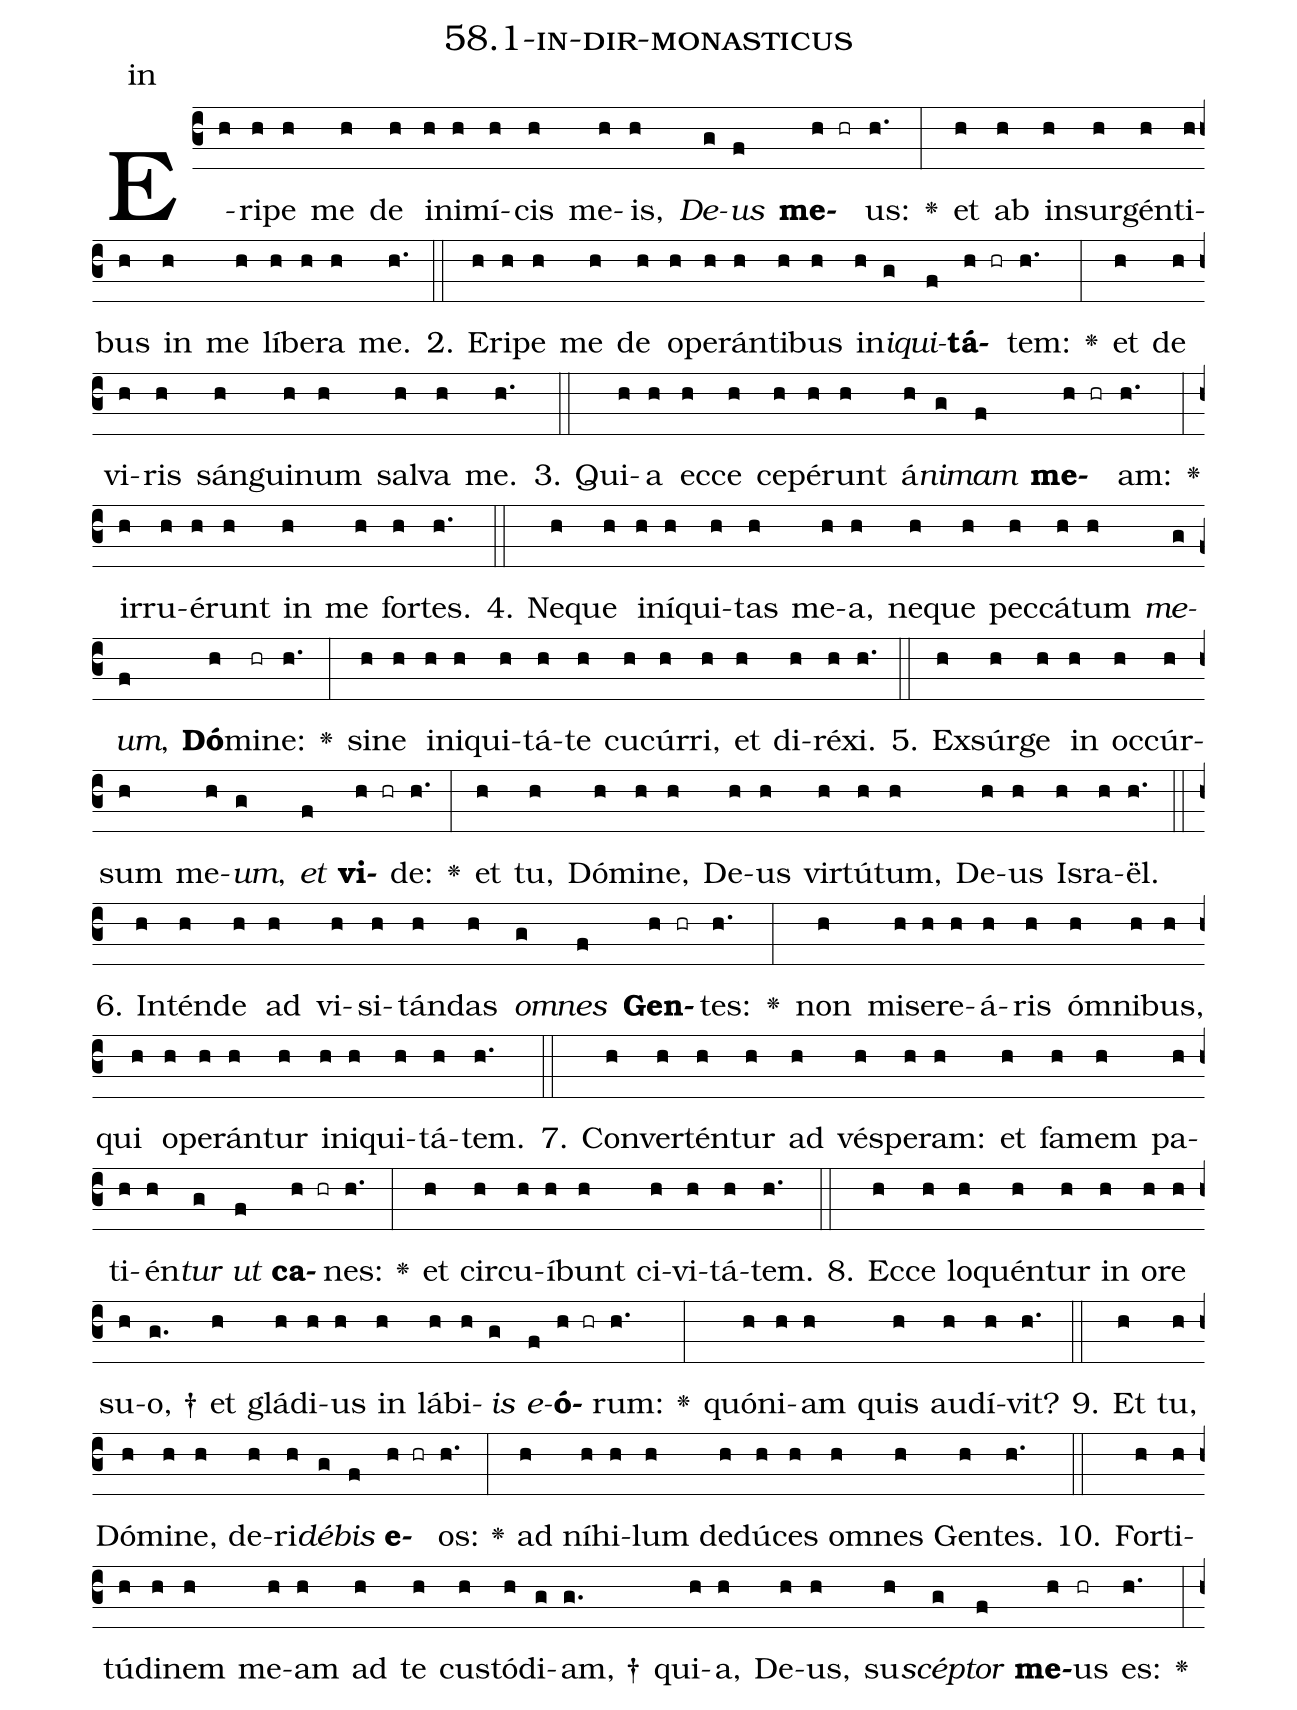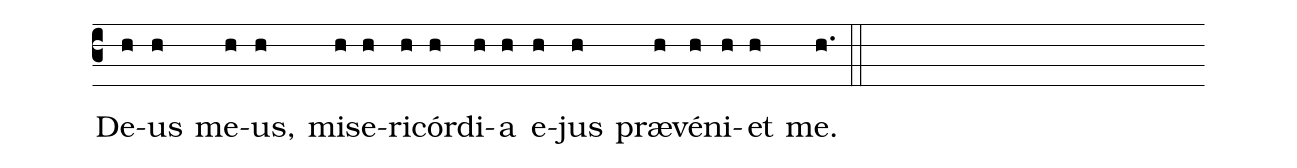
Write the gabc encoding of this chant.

name: 58.1-in-dir-monasticus;
annotation: in;
%%
(c3)E(h)ri(h)pe(h) me(h) de(h) in(h)i(h)mí(h)cis(h) me(h)is,(h) <i>De</i>(g)<i>us</i>(f) <b>me</b>(h hr)us:(h.) <v>\greheightstar</v>(:) et(h) ab(h) in(h)sur(h)gén(h)ti(h)bus(h) in(h) me(h) lí(h)be(h)ra(h) me.(h.) (::)
2. E(h)ri(h)pe(h) me(h) de(h) o(h)pe(h)rán(h)ti(h)bus(h) in(h)<i>i</i>(g)<i>qui</i>(f)<b>tá</b>(h hr)tem:(h.) <v>\greheightstar</v>(:) et(h) de(h) vi(h)ris(h) sán(h)gui(h)num(h) sal(h)va(h) me.(h.) (::)
3. Qui(h)a(h) ec(h)ce(h) ce(h)pé(h)runt(h) á(h)<i>ni</i>(g)<i>mam</i>(f) <b>me</b>(h hr)am:(h.) <v>\greheightstar</v>(:) ir(h)ru(h)é(h)runt(h) in(h) me(h) for(h)tes.(h.) (::)
4. Ne(h)que(h) in(h)í(h)qui(h)tas(h) me(h)a,(h) ne(h)que(h) pec(h)cá(h)tum(h) <i>me</i>(g)<i>um</i>,(f) <b>Dó</b>(h)mi(hr)ne:(h.) <v>\greheightstar</v>(:) si(h)ne(h) in(h)i(h)qui(h)tá(h)te(h) cu(h)cúr(h)ri,(h) et(h) di(h)ré(h)xi.(h.) (::)
5. Ex(h)súr(h)ge(h) in(h) oc(h)cúr(h)sum(h) me(h)<i>um</i>,(g) <i>et</i>(f) <b>vi</b>(h hr)de:(h.) <v>\greheightstar</v>(:) et(h) tu,(h) Dó(h)mi(h)ne,(h) De(h)us(h) vir(h)tú(h)tum,(h) De(h)us(h) Is(h)ra(h)ël.(h.) (::)
6. In(h)tén(h)de(h) ad(h) vi(h)si(h)tán(h)das(h) <i>om</i>(g)<i>nes</i>(f) <b>Gen</b>(h hr)tes:(h.) <v>\greheightstar</v>(:) non(h) mi(h)se(h)re(h)á(h)ris(h) óm(h)ni(h)bus,(h) qui(h) o(h)pe(h)rán(h)tur(h) in(h)i(h)qui(h)tá(h)tem.(h.) (::)
7. Con(h)ver(h)tén(h)tur(h) ad(h) vés(h)pe(h)ram:(h) et(h) fa(h)mem(h) pa(h)ti(h)én(h)<i>tur</i>(g) <i>ut</i>(f) <b>ca</b>(h hr)nes:(h.) <v>\greheightstar</v>(:) et(h) cir(h)cu(h)í(h)bunt(h) ci(h)vi(h)tá(h)tem.(h.) (::)
8. Ec(h)ce(h) lo(h)quén(h)tur(h) in(h) o(h)re(h) su(h)o, †(g.) et(h) glá(h)di(h)us(h) in(h) lá(h)bi(h)<i>is</i>(g) <i>e</i>(f)<b>ó</b>(h hr)rum:(h.) <v>\greheightstar</v>(:) quón(h)i(h)am(h) quis(h) au(h)dí(h)vit?(h.) (::)
9. Et(h) tu,(h) Dó(h)mi(h)ne,(h) de(h)ri(h)<i>dé</i>(g)<i>bis</i>(f) <b>e</b>(h hr)os:(h.) <v>\greheightstar</v>(:) ad(h) ní(h)hi(h)lum(h) de(h)dú(h)ces(h) om(h)nes(h) Gen(h)tes.(h.) (::)
10. For(h)ti(h)tú(h)di(h)nem(h) me(h)am(h) ad(h) te(h) cus(h)tó(h)di(g)am, †(g.) qui(h)a,(h) De(h)us,(h) su(h)<i>scép</i>(g)<i>tor</i>(f) <b>me</b>(h)us(hr) es:(h.) <v>\greheightstar</v>(:) De(h)us(h) me(h)us,(h) mi(h)se(h)ri(h)cór(h)di(h)a(h) e(h)jus(h) præ(h)vé(h)ni(h)et(h) me.(h.) (::)
